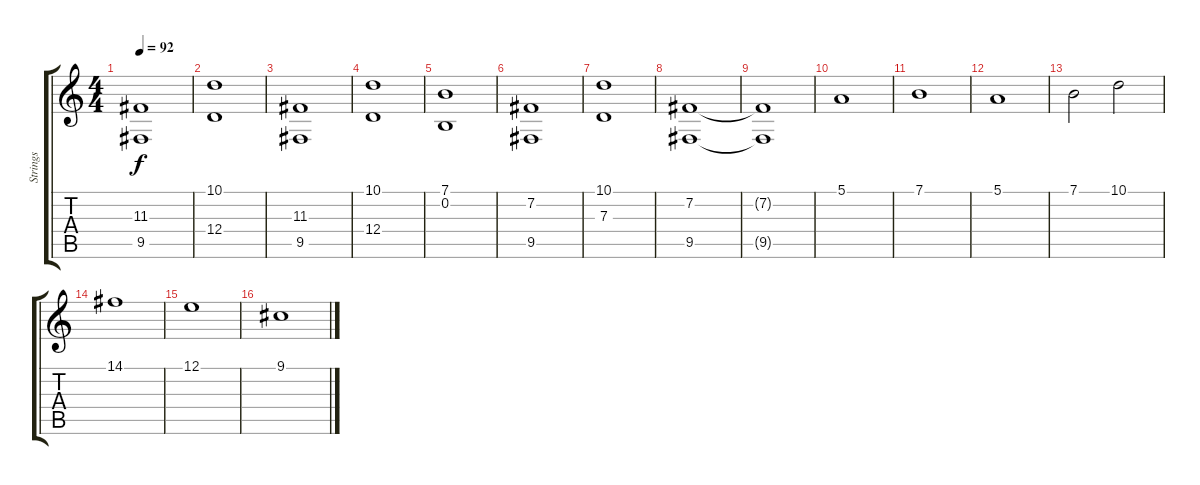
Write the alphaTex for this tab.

\track ("Strings" "Strings") {instrument stringensemble1}
\staff {score tabs}
\tuning (E4 B3 G3 D3 A2 E2) {hide}
\ts (4 4)
\tempo 92
\clef g2
\ks c
(11.3 9.5).1{dy f} |
(10.1 12.4).1 |
(11.3 9.5).1 |
(10.1 12.4).1 |
(7.1 0.2).1 |
(7.2 9.5).1 |
(10.1 7.3).1 |
(7.2 9.5).1 |
(7.2{t} 9.5{t}).1 |
5.1.1 |
7.1.1 |
5.1.1 |
7.1.2 10.1.2 |
14.1.1 |
12.1.1 |
9.1.1
